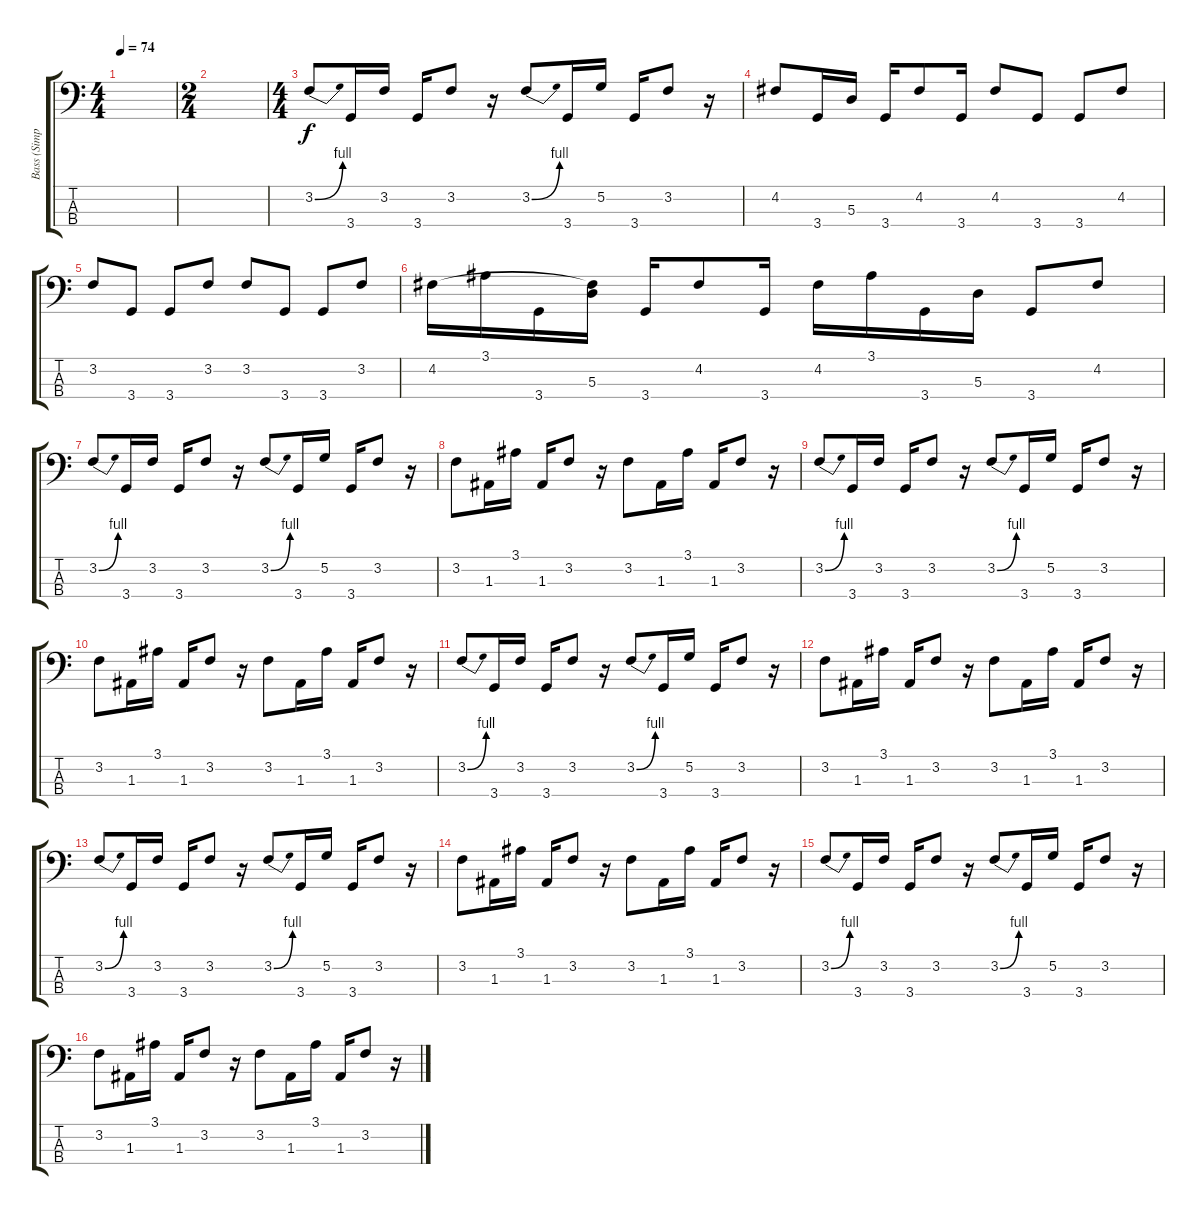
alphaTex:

\track ("Bass (Simple But Clean)" "Bass (Simp") {instrument electricbassfinger}
\staff {score tabs}
\tuning (G2 D2 A1 E1) {hide}
\ts (4 4)
\tempo 74
\clef f4
\ks c
|
\ts (2 4)
|
\ts (4 4)
3.2{be (bend 0 0 60 4)}.8 3.4.16 3.2.16 3.4.16 3.2.8 r.16 3.2{be (bend 0 0 60 4)}.8 3.4.16 5.2.16 3.4.16 3.2.8 r.16 |
4.2.8 3.4.16 5.3.16 3.4.16 4.2.8 3.4.16 4.2.8 3.4.8 3.4.8 4.2.8 |
3.2.8 3.4.8 3.4.8 3.2.8 3.2.8 3.4.8 3.4.8 3.2.8 |
4.2.16 3.1.16 3.4.16 (4.2{t} 5.3).16 3.4.16 4.2.8 3.4.16 4.2.16 3.1.16 3.4.16 5.3.16 3.4.8 4.2.8 |
3.2{be (bend 0 0 60 4)}.8 3.4.16 3.2.16 3.4.16 3.2.8 r.16 3.2{be (bend 0 0 60 4)}.8 3.4.16 5.2.16 3.4.16 3.2.8 r.16 |
3.2.8 1.3.16 3.1.16 1.3.16 3.2.8 r.16 3.2.8 1.3.16 3.1.16 1.3.16 3.2.8 r.16 |
3.2{be (bend 0 0 60 4)}.8 3.4.16 3.2.16 3.4.16 3.2.8 r.16 3.2{be (bend 0 0 60 4)}.8 3.4.16 5.2.16 3.4.16 3.2.8 r.16 |
3.2.8 1.3.16 3.1.16 1.3.16 3.2.8 r.16 3.2.8 1.3.16 3.1.16 1.3.16 3.2.8 r.16 |
3.2{be (bend 0 0 60 4)}.8 3.4.16 3.2.16 3.4.16 3.2.8 r.16 3.2{be (bend 0 0 60 4)}.8 3.4.16 5.2.16 3.4.16 3.2.8 r.16 |
3.2.8 1.3.16 3.1.16 1.3.16 3.2.8 r.16 3.2.8 1.3.16 3.1.16 1.3.16 3.2.8 r.16 |
3.2{be (bend 0 0 60 4)}.8 3.4.16 3.2.16 3.4.16 3.2.8 r.16 3.2{be (bend 0 0 60 4)}.8 3.4.16 5.2.16 3.4.16 3.2.8 r.16 |
3.2.8 1.3.16 3.1.16 1.3.16 3.2.8 r.16 3.2.8 1.3.16 3.1.16 1.3.16 3.2.8 r.16 |
3.2{be (bend 0 0 60 4)}.8 3.4.16 3.2.16 3.4.16 3.2.8 r.16 3.2{be (bend 0 0 60 4)}.8 3.4.16 5.2.16 3.4.16 3.2.8 r.16 |
3.2.8 1.3.16 3.1.16 1.3.16 3.2.8 r.16 3.2.8 1.3.16 3.1.16 1.3.16 3.2.8 r.16
